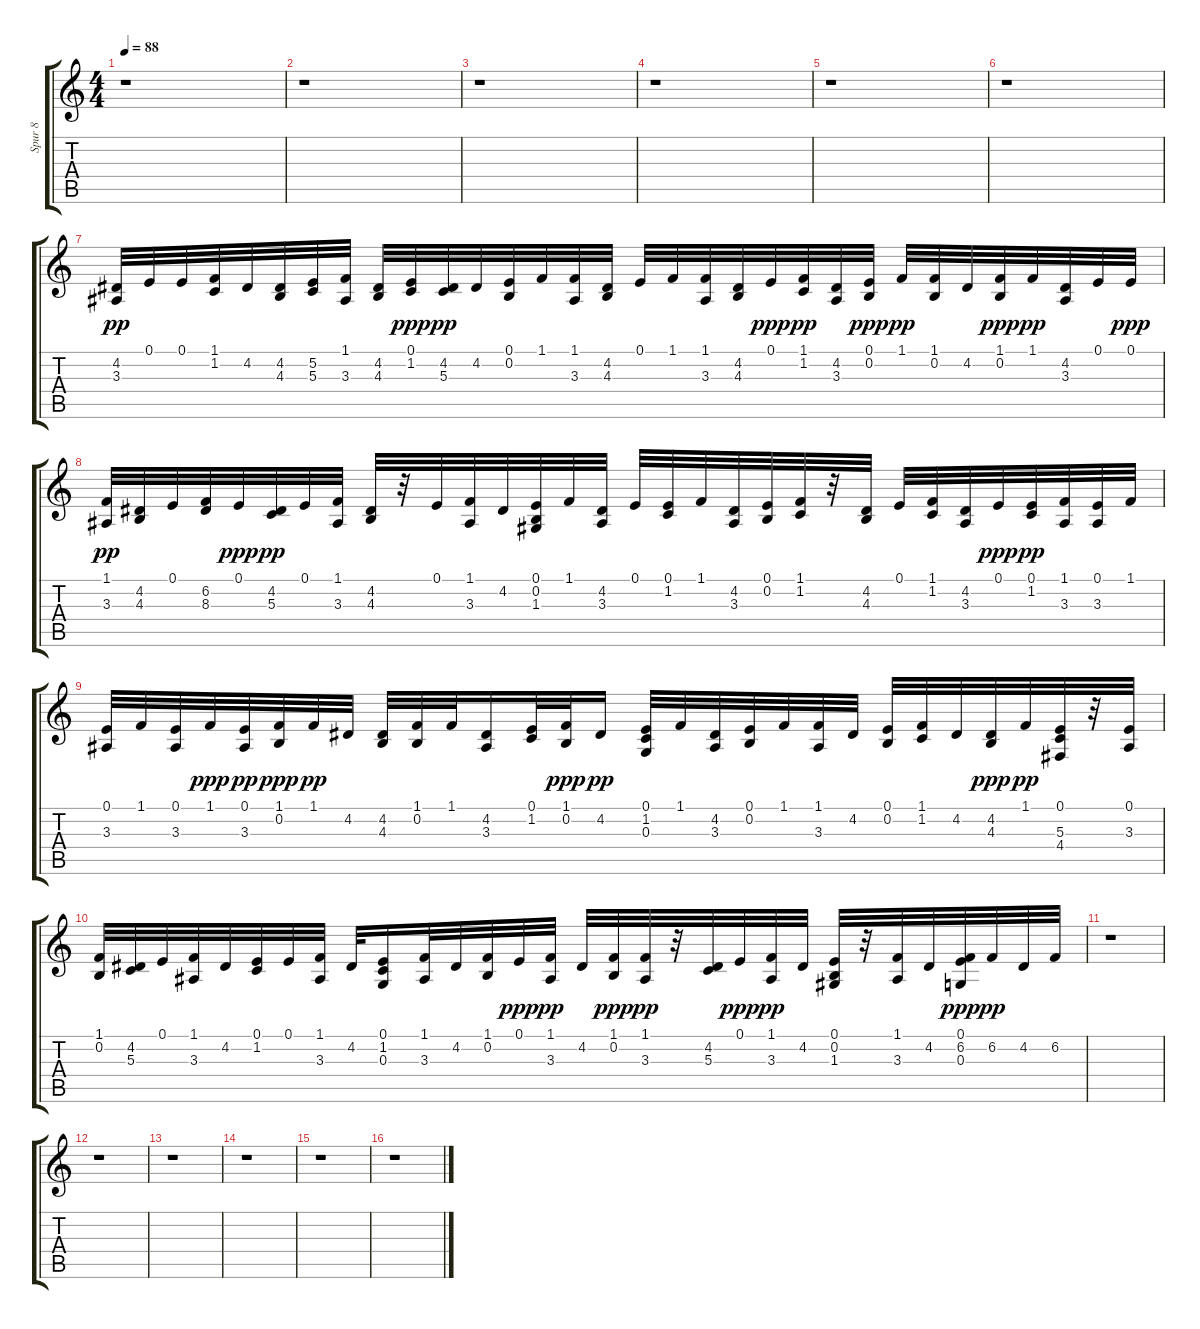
\track ("Spur 8" "Spur 8") {instrument lead8bassandlead}
\staff {score tabs}
\tuning (E4 B3 G3 D3 A2 E2) {hide}
\ts (4 4)
\tempo 88
\clef g2
\ks c
r.1{dy mp} |
r.1 |
r.1 |
r.1 |
r.1 |
r.1 |
(4.2 3.3).32{dy pp} 0.1.32 0.1.32 (1.1 1.2).32 4.2.32 (4.2 4.3).32 (5.2 5.3).32 (1.1 3.3).32 (4.2 4.3).32 (0.1 1.2).32{dy ppp} (4.2 5.3).32{dy pp} 4.2.32 (0.1 0.2).32 1.1.32 (1.1 3.3).32 (4.2 4.3).32 0.1.32 1.1.32 (1.1 3.3).32 (4.2 4.3).32 0.1.32{dy ppp} (1.1 1.2).32{dy pp} (4.2 3.3).32 (0.1 0.2).32{dy ppp} 1.1.32{dy pp} (1.1 0.2).32 4.2.32 (1.1 0.2).32{dy ppp} 1.1.32{dy pp} (4.2 3.3).32 0.1.32 0.1.32{dy ppp} |
(1.1 3.3).32{dy pp} (4.2 4.3).32 0.1.32 (6.2 8.3).32 0.1.32{dy ppp} (4.2 5.3).32{dy pp} 0.1.32 (1.1 3.3).32 (4.2 4.3).32 r.32 0.1.32 (1.1 3.3).32 4.2.32 (0.1 0.2 1.3).32 1.1.32 (4.2 3.3).32 0.1.32 (0.1 1.2).32 1.1.32 (4.2 3.3).32 (0.1 0.2).32 (1.1 1.2).32 r.32 (4.2 4.3).32 0.1.32 (1.1 1.2).32 (4.2 3.3).32 0.1.32{dy ppp} (0.1 1.2).32{dy pp} (1.1 3.3).32 (0.1 3.3).32 1.1.32 |
(0.1 3.3).32 1.1.32 (0.1 3.3).32 1.1.32{dy ppp} (0.1 3.3).32{dy pp} (1.1 0.2).32{dy ppp} 1.1.32{dy pp} 4.2.32 (4.2 4.3).32 (1.1 0.2).32 1.1.32 (4.2 3.3).16 (0.1 1.2).32 (1.1 0.2).32{dy ppp} 4.2.16{dy pp} (0.1 1.2 0.3).32 1.1.32 (4.2 3.3).32 (0.1 0.2).32 1.1.32 (1.1 3.3).32 4.2.32 (0.1 0.2).32 (1.1 1.2).32 4.2.32 (4.2 4.3).32{dy ppp} 1.1.32{dy pp} (0.1 5.3 4.4).32 r.32 (0.1 3.3).32 |
(1.1 0.2).32 (4.2 5.3).32 0.1.32 (1.1 3.3).32 4.2.32 (0.1 1.2).32 0.1.32 (1.1 3.3).32 4.2.32 (0.1 1.2 0.3).16 (1.1 3.3).32 4.2.32 (1.1 0.2).32 0.1.32{dy ppp} (1.1 3.3).32{dy pp} 4.2.32 (1.1 0.2).32{dy ppp} (1.1 3.3).32{dy pp} r.32 (4.2 5.3).32 0.1.32{dy ppp} (1.1 3.3).32{dy pp} 4.2.32 (0.1 0.2 1.3).32 r.32 (1.1 3.3).32 4.2.32 (0.1 6.2 0.3).32{dy ppp} 6.2.32{dy pp} 4.2.32 6.2.32 |
r.1 |
r.1 |
r.1 |
r.1 |
r.1 |
r.1
